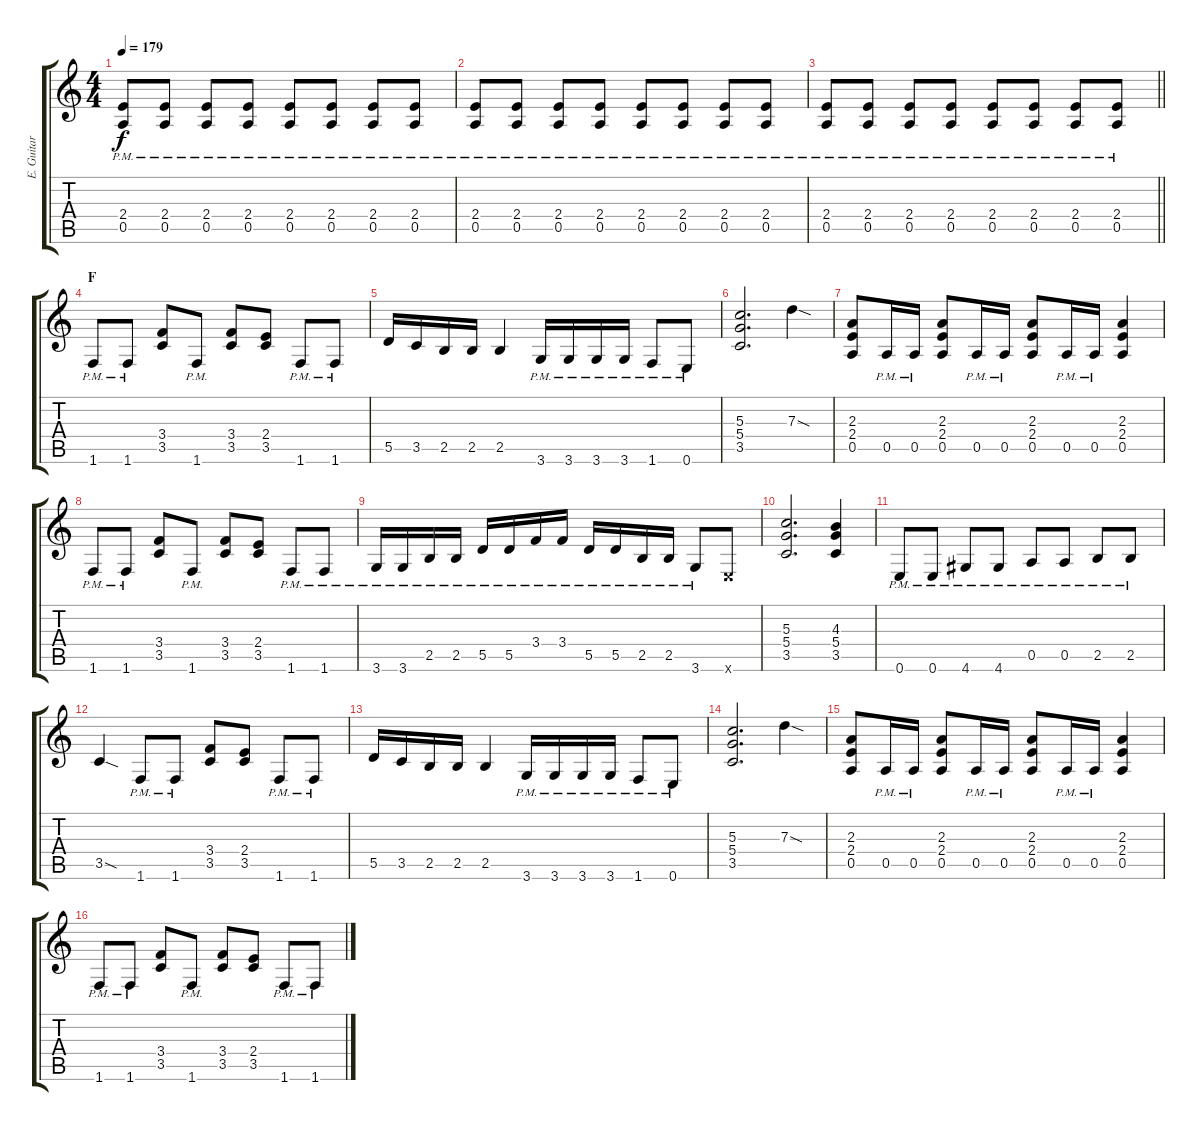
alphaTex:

\track ("E. Guitar II" "E. Guitar ") {instrument overdrivenguitar}
\staff {score tabs}
\tuning (E4 B3 G3 D3 A2 E2) {hide}
\ts (4 4)
\tempo 179
\clef g2
\ks c
(2.4{pm} 0.5{pm}).8{dy f} (2.4{pm} 0.5{pm}).8 (2.4{pm} 0.5{pm}).8 (2.4{pm} 0.5{pm}).8 (2.4{pm} 0.5{pm}).8 (2.4{pm} 0.5{pm}).8 (2.4{pm} 0.5{pm}).8 (2.4{pm} 0.5{pm}).8 |
(2.4{pm} 0.5{pm}).8 (2.4{pm} 0.5{pm}).8 (2.4{pm} 0.5{pm}).8 (2.4{pm} 0.5{pm}).8 (2.4{pm} 0.5{pm}).8 (2.4{pm} 0.5{pm}).8 (2.4{pm} 0.5{pm}).8 (2.4{pm} 0.5{pm}).8 |
\barLineRight lightlight
(2.4{pm} 0.5{pm}).8 (2.4{pm} 0.5{pm}).8 (2.4{pm} 0.5{pm}).8 (2.4{pm} 0.5{pm}).8 (2.4{pm} 0.5{pm}).8 (2.4{pm} 0.5{pm}).8 (2.4{pm} 0.5{pm}).8 (2.4{pm} 0.5{pm}).8 |
\section ("" "F")
1.6{pm}.8 1.6{pm}.8 (3.4 3.5).8 1.6{pm}.8 (3.4 3.5).8 (2.4 3.5).8 1.6{pm}.8 1.6{pm}.8 |
5.5.16 3.5.16 2.5.16 2.5.16 2.5.4 3.6{pm}.16 3.6{pm}.16 3.6{pm}.16 3.6{pm}.16 1.6{pm}.8 0.6{pm}.8 |
(5.3 5.4 3.5).2{d} 7.3{sod}.4 |
(2.3 2.4 0.5).8 0.5{pm}.16 0.5{pm}.16 (2.3 2.4 0.5).8 0.5{pm}.16 0.5{pm}.16 (2.3 2.4 0.5).8 0.5{pm}.16 0.5{pm}.16 (2.3 2.4 0.5).4 |
1.6{pm}.8 1.6{pm}.8 (3.4 3.5).8 1.6{pm}.8 (3.4 3.5).8 (2.4 3.5).8 1.6{pm}.8 1.6{pm}.8 |
3.6{pm}.16 3.6{pm}.16 2.5{pm}.16 2.5{pm}.16 5.5{pm}.16 5.5{pm}.16 3.4{pm}.16 3.4{pm}.16 5.5{pm}.16 5.5{pm}.16 2.5{pm}.16 2.5{pm}.16 3.6{pm}.8 0.6{x}.8 |
(5.3 5.4 3.5).2{d} (4.3 5.4 3.5).4 |
0.6{pm}.8 0.6{pm}.8 4.6{pm}.8 4.6{pm}.8 0.5{pm}.8 0.5{pm}.8 2.5{pm}.8 2.5{pm}.8 |
3.5{sod}.4 1.6{pm}.8 1.6{pm}.8 (3.4 3.5).8 (2.4 3.5).8 1.6{pm}.8 1.6{pm}.8 |
5.5.16 3.5.16 2.5.16 2.5.16 2.5.4 3.6{pm}.16 3.6{pm}.16 3.6{pm}.16 3.6{pm}.16 1.6{pm}.8 0.6{pm}.8 |
(5.3 5.4 3.5).2{d} 7.3{sod}.4 |
(2.3 2.4 0.5).8 0.5{pm}.16 0.5{pm}.16 (2.3 2.4 0.5).8 0.5{pm}.16 0.5{pm}.16 (2.3 2.4 0.5).8 0.5{pm}.16 0.5{pm}.16 (2.3 2.4 0.5).4 |
1.6{pm}.8 1.6{pm}.8 (3.4 3.5).8 1.6{pm}.8 (3.4 3.5).8 (2.4 3.5).8 1.6{pm}.8 1.6{pm}.8
